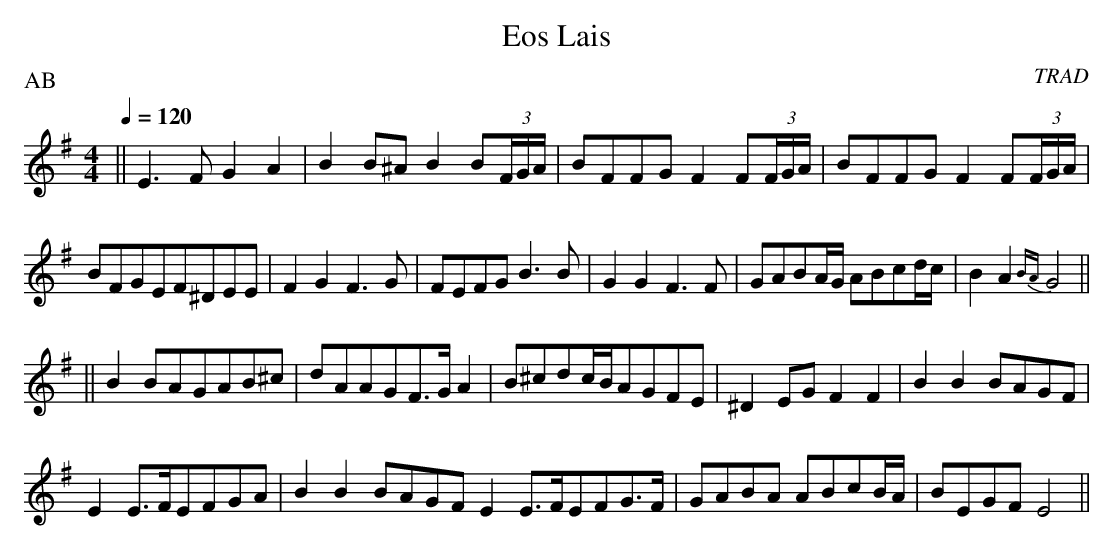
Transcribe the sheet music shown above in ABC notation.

X:1
T:Eos Lais
C:TRAD
P:AB
M:4/4
L:1/4
Q:1/4=120
K:Em
||E>F GA|BB/^A/BB/(3F/4G/4A/4|B/F/F/G/FF/(3F/4G/4A/4|B/F/F/G/FF/(3F/4G/4A/4|
B/F/G/E/F/^D/E/E/|FGF>G|F/E/F/G/B>B|GGF>F|G/A/B/A/4G/4 A/B/c/d/4c/4|BA{BA}G2||
||BB/A/G/A/B/^c/|d/A/A/G/F/>G/A|B/^c/d/c/4B/4A/G/F/E/|^DE/G/FF|BBB/A/G/F/|
EE/>F/E/F/G/A/|BBB/A/G/F/EE/>F/E/F/G/>F/|G/A/B/A/ A/B/c/B/4A/4|B/E/G/F/E2||
